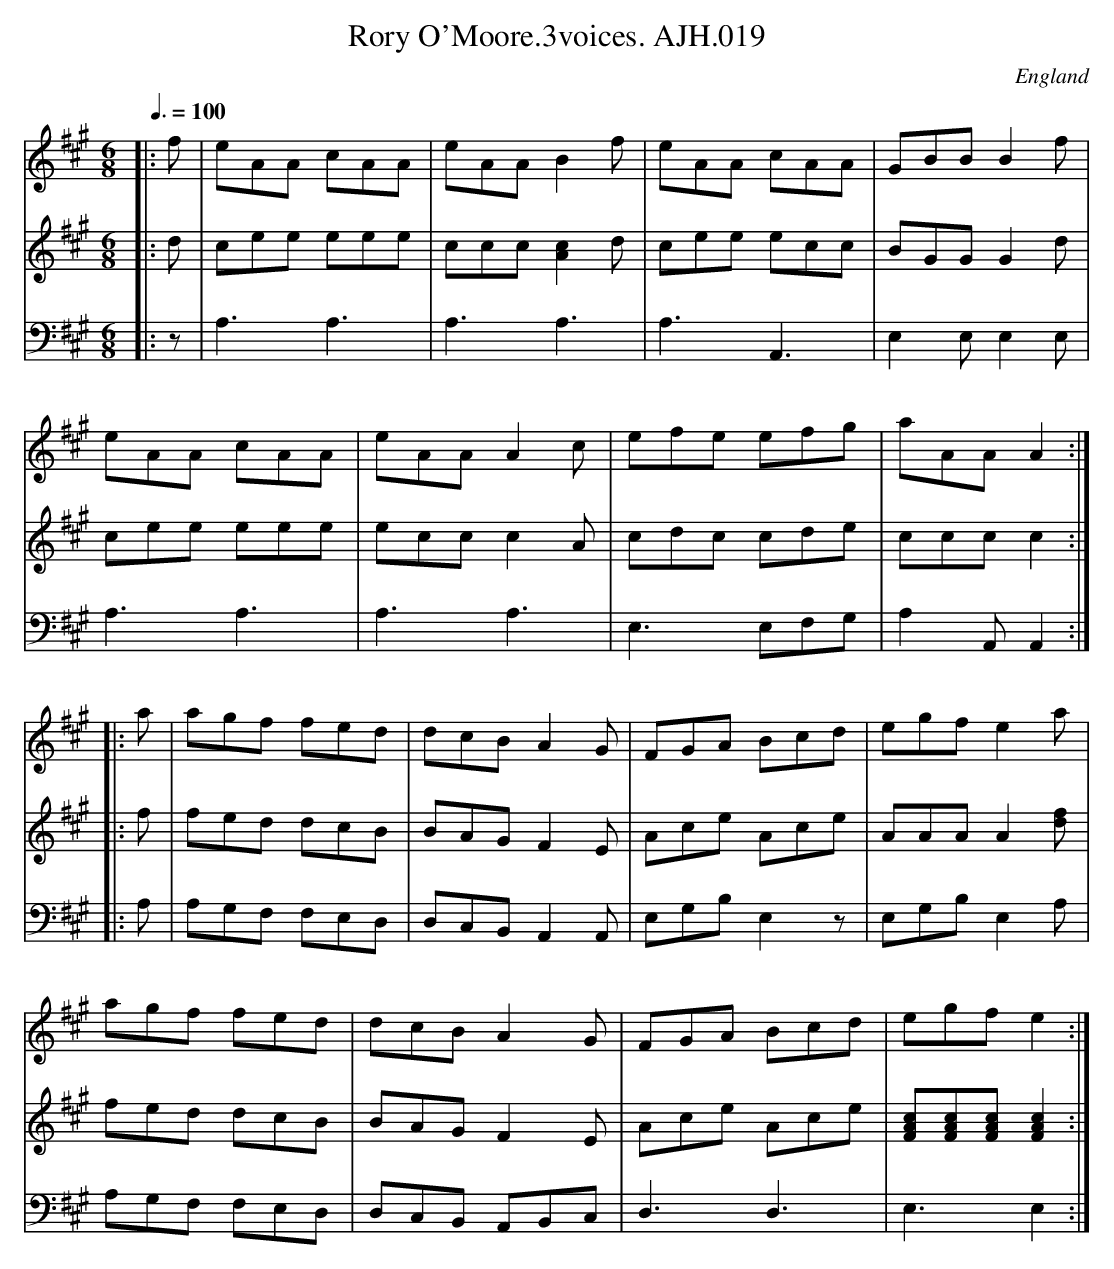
X:1
T:Rory O'Moore.3voices. AJH.019
M:6/8
L:1/8
Q:3/8=100
O:England
V:1
V:2
V:3 clef=bass
K:A major
[V:1] |: f | eAA cAA | eAA B2f | eAA cAA | GBBB2f |
[V:2] |: d | cee eee | ccc[c2A2]d | cee ecc | BGGG2d |
[V:3] |: z | A,3A,3 | A,3A,3 | A,3A,,3 | E,2E,E,2E, |
[V:1] eAA cAA | eAAA2c | efe efg | aAAA2 :|
[V:2] cee eee | ecc c2A | cdc cde | cccc2 :|
[V:3] A,3A,3 | A,3A,3 | E,3E,F,G, | A,2A,,A,,2 :|
[V:1] |: a | agf fed | dcB A2G | FGA Bcd | egf e2a |
[V:2] |: f | fed dcB | BAGF2E | Ace Ace | AAAA2[fd] |
[V:3] |: A, | A,G,F, F,E,D, | D,C,B,, A,,2A,, | E,G,B, E,2z | E,G,B, E,2A, |
[V:1] agf fed | dcB A2G | FGA Bcd | egf e2 :|
[V:2] fed dcB | BAGF2E | Ace Ace | [cAF][cAF][cAF][c2A2F2] :|
[V:3] A,G,F, F,E,D, | D,C,B,, A,,B,,C, | D,3D,3 | E,3E,2 :|
